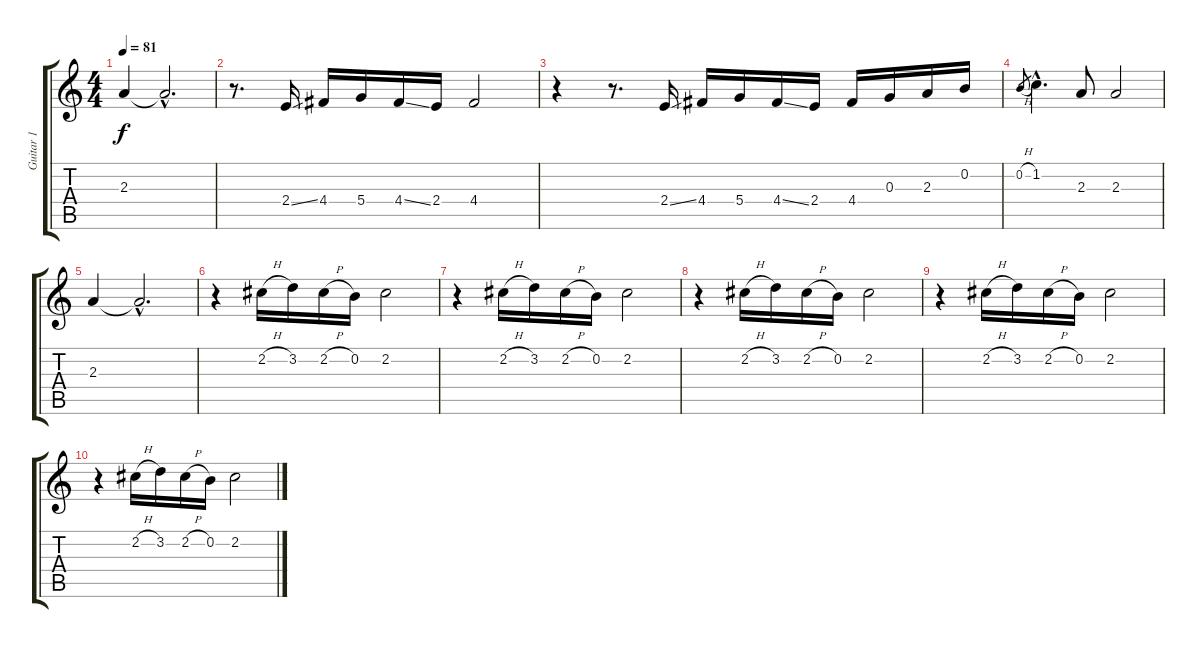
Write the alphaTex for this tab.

\track ("Guitar 1" "Guitar 1") {instrument acousticguitarsteel}
\staff {score tabs}
\tuning (E4 B3 G3 D3 A2 E2) {hide}
\ts (4 4)
\tempo 81
\clef g2
\ks c
2.3.4{dy f} 2.3{hac t}.2{d} |
r.8{d} 2.4{ss}.16 4.4.16 5.4.16 4.4{ss}.16 2.4.16 4.4.2 |
r.4 r.8{d} 2.4{ss}.16 4.4.16 5.4.16 4.4{ss}.16 2.4.16 4.4.16 0.3.16 2.3.16 0.2.16 |
0.2{h}.8{gr} 1.2{hac}.4{d} 2.3.8 2.3.2 |
2.3.4 2.3{hac t}.2{d} |
r.4 2.2{h}.16 3.2.16 2.2{h}.16 0.2.16 2.2.2 |
r.4 2.2{h}.16 3.2.16 2.2{h}.16 0.2.16 2.2.2 |
r.4{volume 8} 2.2{h}.16 3.2.16 2.2{h}.16 0.2.16 2.2.2 |
r.4{volume 4} 2.2{h}.16 3.2.16 2.2{h}.16 0.2.16 2.2.2 |
r.4{volume 0} 2.2{h}.16 3.2.16 2.2{h}.16 0.2.16 2.2.2
